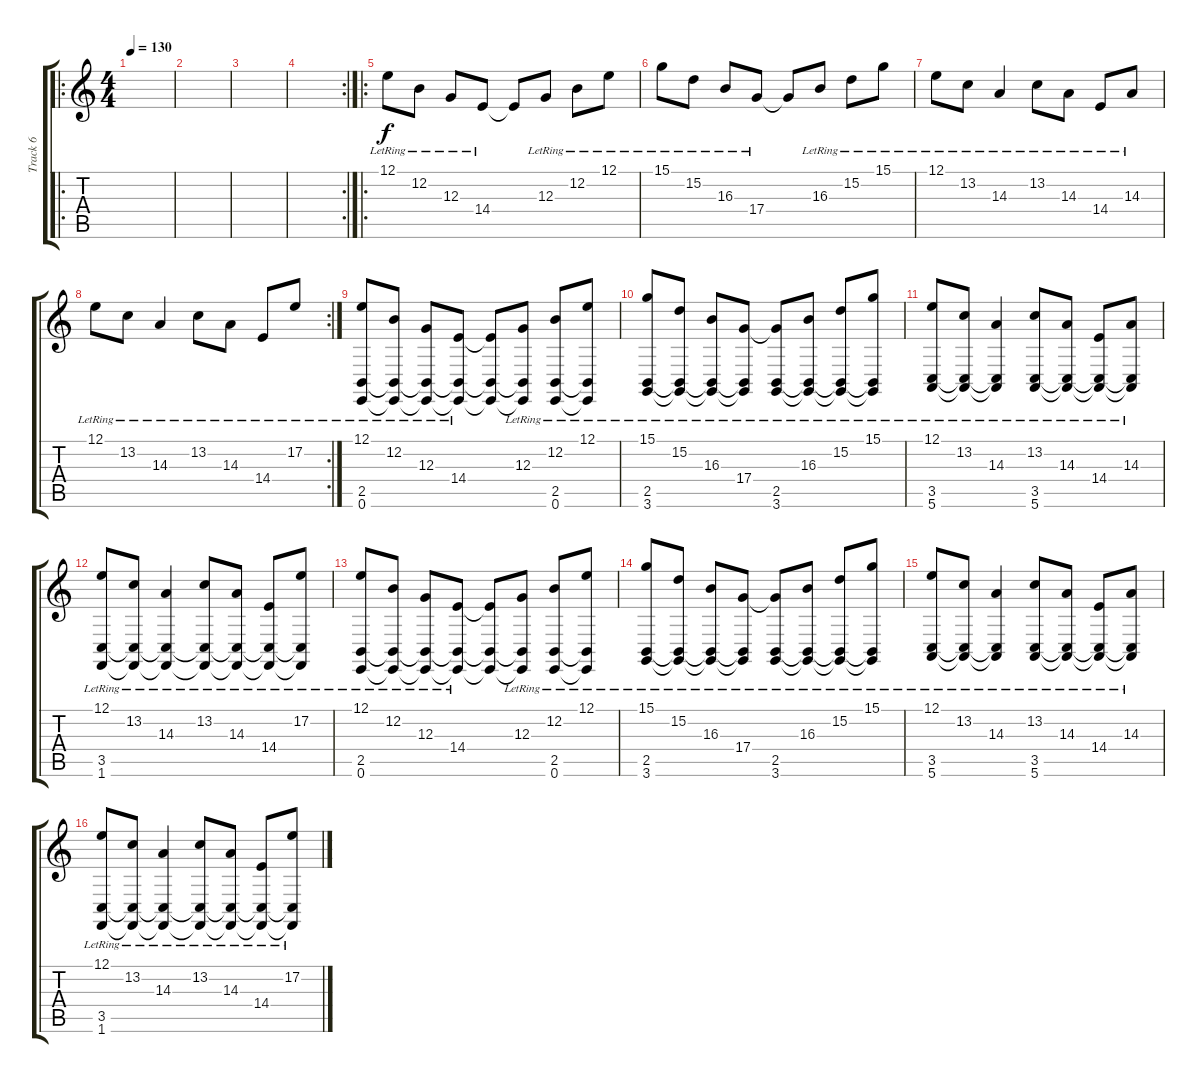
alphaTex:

\track ("Track 6" "Track 6") {instrument acousticgrandpiano}
\staff {score tabs}
\tuning (E4 B3 G3 D3 A2 E2) {hide}
\ro
\ts (4 4)
\tempo 130
\clef g2
\ks c
|
|
|
\rc 2
|
\ro
12.1{lr}.8 12.2{lr}.8 12.3{lr}.8 14.4{lr}.8 14.4{t}.8 12.3{lr}.8 12.2{lr}.8 12.1{lr}.8 |
15.1{lr}.8 15.2{lr}.8 16.3{lr}.8 17.4{lr}.8 17.4{t}.8 16.3{lr}.8 15.2{lr}.8 15.1{lr}.8 |
12.1{lr}.8 13.2{lr}.8 14.3{lr}.4 13.2{lr}.8 14.3{lr}.8 14.4{lr}.8 14.3{lr}.8 |
\rc 2
12.1{lr}.8 13.2{lr}.8 14.3{lr}.4 13.2{lr}.8 14.3{lr}.8 14.4{lr}.8 17.2{lr}.8 |
(12.1{lr} 2.5{lr} 0.6{lr}).8 (12.2{lr} 2.5{t} 0.6{t}).8 (12.3{lr} 2.5{t} 0.6{t}).8 (14.4{lr} 2.5{t} 0.6{t}).8 (14.4{t} 2.5{t} 0.6{t}).8 (12.3{lr} 2.5{t} 0.6{t}).8 (12.2{lr} 2.5{lr} 0.6{lr}).8 (12.1{lr} 2.5{t} 0.6{t}).8 |
(15.1{lr} 2.5{lr} 3.6{lr}).8 (15.2{lr} 2.5{t} 3.6{t}).8 (16.3{lr} 2.5{t} 3.6{t}).8 (17.4{lr} 2.5{t} 3.6{t}).8 (17.4{t} 2.5{lr} 3.6{lr}).8 (16.3{lr} 2.5{t} 3.6{t}).8 (15.2{lr} 2.5{t} 3.6{t}).8 (15.1{lr} 2.5{t} 3.6{t}).8 |
(12.1{lr} 3.5{lr} 5.6{lr}).8 (13.2{lr} 3.5{t} 5.6{t}).8 (14.3{lr} 3.5{t} 5.6{t}).4 (13.2{lr} 3.5{lr} 5.6{lr}).8 (14.3{lr} 3.5{t} 5.6{t}).8 (14.4{lr} 3.5{t} 5.6{t}).8 (14.3{lr} 3.5{t} 5.6{t}).8 |
(12.1{lr} 3.5{lr} 1.6{lr}).8 (13.2{lr} 3.5{t} 1.6{t}).8 (14.3{lr} 3.5{t} 1.6{t}).4 (13.2{lr} 3.5{t} 1.6{t}).8 (14.3{lr} 3.5{t} 1.6{t}).8 (14.4{lr} 3.5{t} 1.6{t}).8 (17.2{lr} 3.5{t} 1.6{t}).8 |
(12.1{lr} 2.5{lr} 0.6{lr}).8 (12.2{lr} 2.5{t} 0.6{t}).8 (12.3{lr} 2.5{t} 0.6{t}).8 (14.4{lr} 2.5{t} 0.6{t}).8 (14.4{t} 2.5{t} 0.6{t}).8 (12.3{lr} 2.5{t} 0.6{t}).8 (12.2{lr} 2.5{lr} 0.6{lr}).8 (12.1{lr} 2.5{t} 0.6{t}).8 |
(15.1{lr} 2.5{lr} 3.6{lr}).8 (15.2{lr} 2.5{t} 3.6{t}).8 (16.3{lr} 2.5{t} 3.6{t}).8 (17.4{lr} 2.5{t} 3.6{t}).8 (17.4{t} 2.5{lr} 3.6{lr}).8 (16.3{lr} 2.5{t} 3.6{t}).8 (15.2{lr} 2.5{t} 3.6{t}).8 (15.1{lr} 2.5{t} 3.6{t}).8 |
(12.1{lr} 3.5{lr} 5.6{lr}).8 (13.2{lr} 3.5{t} 5.6{t}).8 (14.3{lr} 3.5{t} 5.6{t}).4 (13.2{lr} 3.5{lr} 5.6{lr}).8 (14.3{lr} 3.5{t} 5.6{t}).8 (14.4{lr} 3.5{t} 5.6{t}).8 (14.3{lr} 3.5{t} 5.6{t}).8 |
(12.1{lr} 3.5{lr} 1.6{lr}).8 (13.2{lr} 3.5{t} 1.6{t}).8 (14.3{lr} 3.5{t} 1.6{t}).4 (13.2{lr} 3.5{t} 1.6{t}).8 (14.3{lr} 3.5{t} 1.6{t}).8 (14.4{lr} 3.5{t} 1.6{t}).8 (17.2{lr} 3.5{t} 1.6{t}).8
